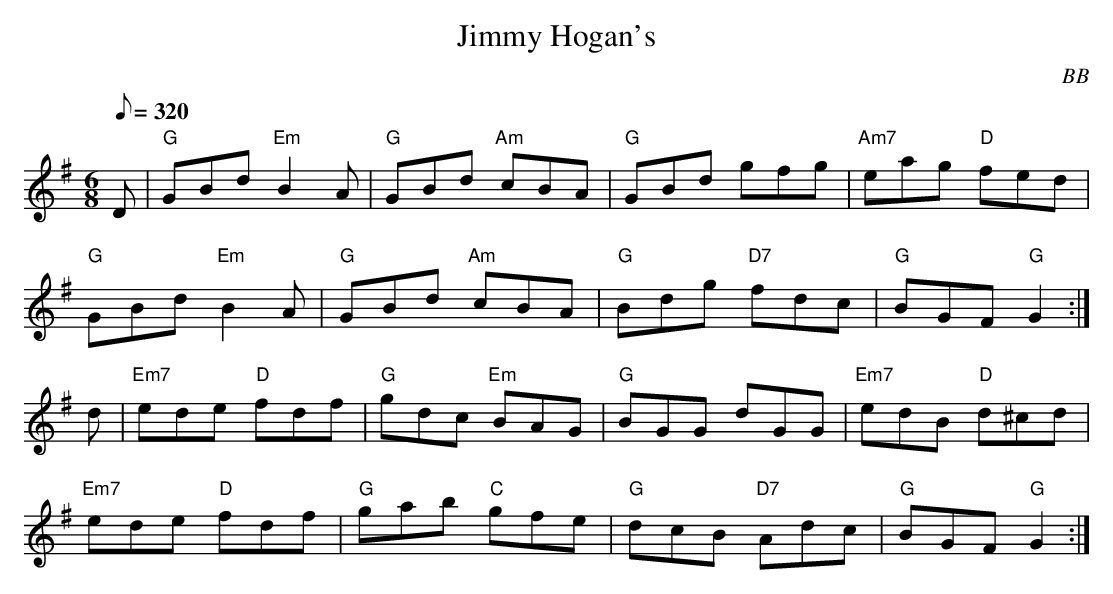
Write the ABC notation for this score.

X:1
T: Jimmy Hogan's
C: BB
M: 6/8
Q: 1/8=320
L: 1/8
K: G
D|"G"GBd "Em"B2 A | "G"GBd "Am"cBA | "G"GBd gfg | "Am7"eag "D"fed |
"G"GBd "Em"B2 A | "G"GBd "Am"cBA | "G"Bdg "D7"fdc | "G"BGF "G"G2 :|
d|"Em7"ede "D"fdf | "G"gdc "Em"BAG | "G"BGG dGG | "Em7"edB "D"d^cd |
"Em7"ede "D"fdf | "G"gab "C"gfe | "G"dcB "D7"Adc | "G"BGF "G"G2 :|
